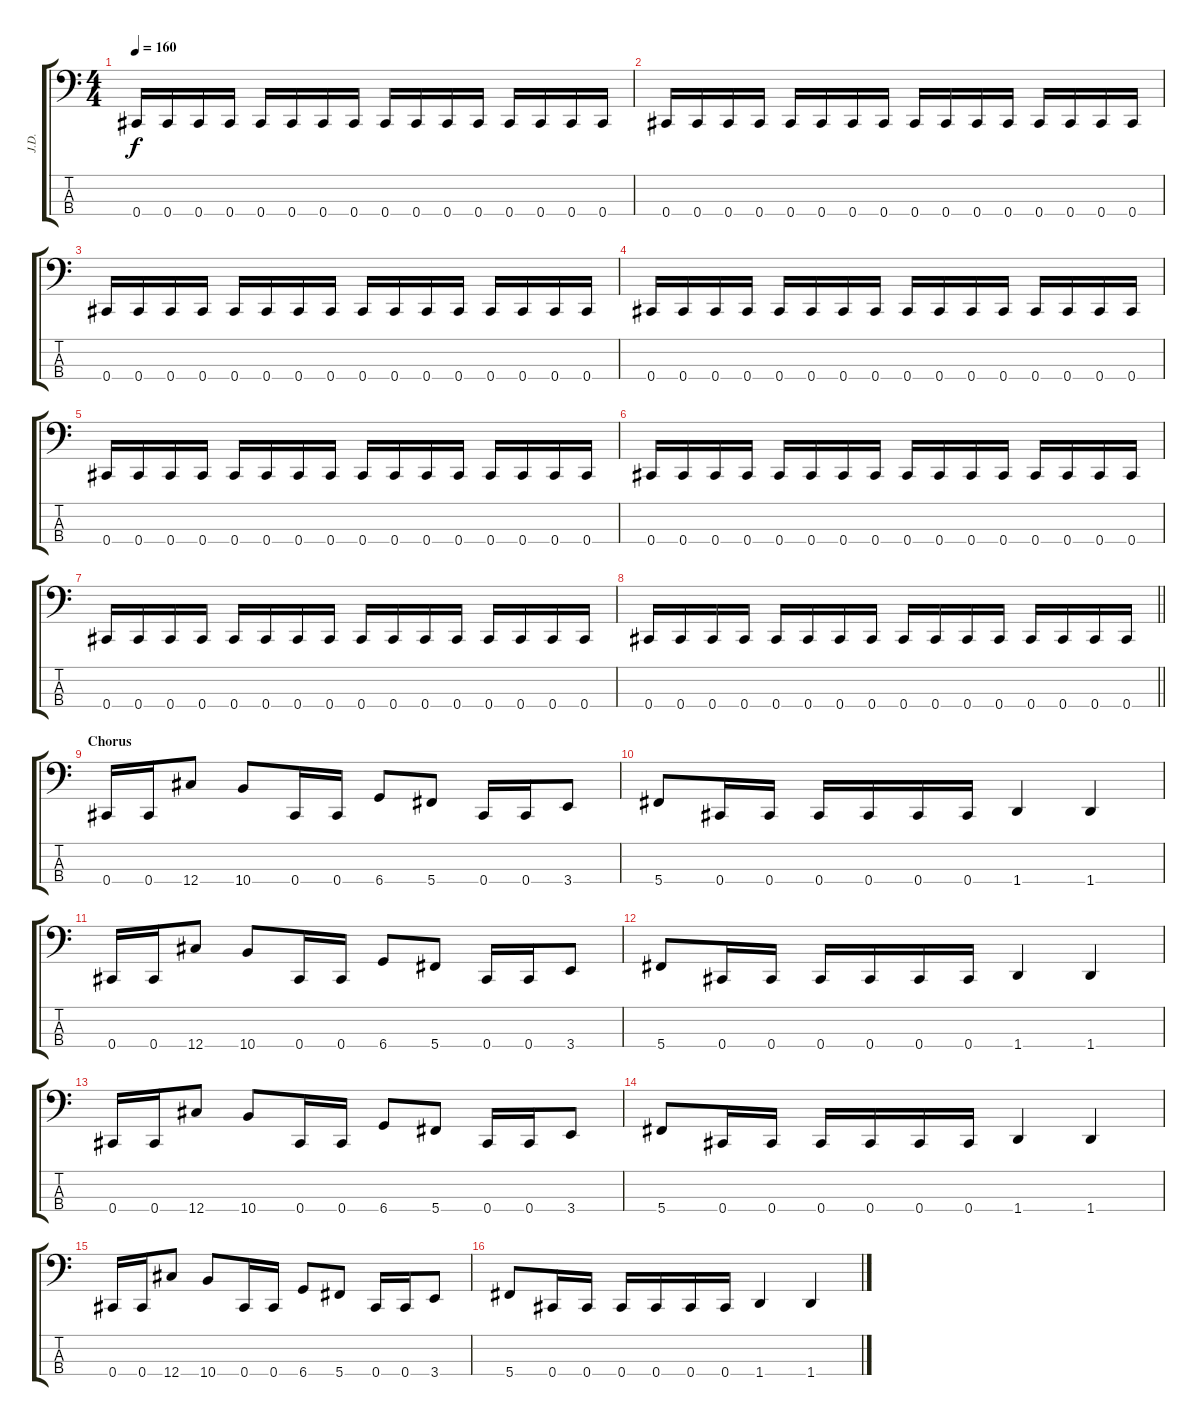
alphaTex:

\track ("J.D." "J.D.") {instrument electricbasspick}
\staff {score tabs}
\tuning (Gb2 Db2 Ab1 Db1) {hide}
\ts (4 4)
\tempo 160
\clef f4
\ks c
0.4.16{dy f} 0.4.16 0.4.16 0.4.16 0.4.16 0.4.16 0.4.16 0.4.16 0.4.16 0.4.16 0.4.16 0.4.16 0.4.16 0.4.16 0.4.16 0.4.16 |
0.4.16 0.4.16 0.4.16 0.4.16 0.4.16 0.4.16 0.4.16 0.4.16 0.4.16 0.4.16 0.4.16 0.4.16 0.4.16 0.4.16 0.4.16 0.4.16 |
0.4.16 0.4.16 0.4.16 0.4.16 0.4.16 0.4.16 0.4.16 0.4.16 0.4.16 0.4.16 0.4.16 0.4.16 0.4.16 0.4.16 0.4.16 0.4.16 |
0.4.16 0.4.16 0.4.16 0.4.16 0.4.16 0.4.16 0.4.16 0.4.16 0.4.16 0.4.16 0.4.16 0.4.16 0.4.16 0.4.16 0.4.16 0.4.16 |
0.4.16 0.4.16 0.4.16 0.4.16 0.4.16 0.4.16 0.4.16 0.4.16 0.4.16 0.4.16 0.4.16 0.4.16 0.4.16 0.4.16 0.4.16 0.4.16 |
0.4.16 0.4.16 0.4.16 0.4.16 0.4.16 0.4.16 0.4.16 0.4.16 0.4.16 0.4.16 0.4.16 0.4.16 0.4.16 0.4.16 0.4.16 0.4.16 |
0.4.16 0.4.16 0.4.16 0.4.16 0.4.16 0.4.16 0.4.16 0.4.16 0.4.16 0.4.16 0.4.16 0.4.16 0.4.16 0.4.16 0.4.16 0.4.16 |
\barLineRight lightlight
0.4.16 0.4.16 0.4.16 0.4.16 0.4.16 0.4.16 0.4.16 0.4.16 0.4.16 0.4.16 0.4.16 0.4.16 0.4.16 0.4.16 0.4.16 0.4.16 |
\section ("" "Chorus")
0.4.16 0.4.16 12.4.8 10.4.8 0.4.16 0.4.16 6.4.8 5.4.8 0.4.16 0.4.16 3.4.8 |
5.4.8 0.4.16 0.4.16 0.4.16 0.4.16 0.4.16 0.4.16 1.4.4 1.4.4 |
0.4.16 0.4.16 12.4.8 10.4.8 0.4.16 0.4.16 6.4.8 5.4.8 0.4.16 0.4.16 3.4.8 |
5.4.8 0.4.16 0.4.16 0.4.16 0.4.16 0.4.16 0.4.16 1.4.4 1.4.4 |
0.4.16 0.4.16 12.4.8 10.4.8 0.4.16 0.4.16 6.4.8 5.4.8 0.4.16 0.4.16 3.4.8 |
5.4.8 0.4.16 0.4.16 0.4.16 0.4.16 0.4.16 0.4.16 1.4.4 1.4.4 |
0.4.16 0.4.16 12.4.8 10.4.8 0.4.16 0.4.16 6.4.8 5.4.8 0.4.16 0.4.16 3.4.8 |
5.4.8 0.4.16 0.4.16 0.4.16 0.4.16 0.4.16 0.4.16 1.4.4 1.4.4
